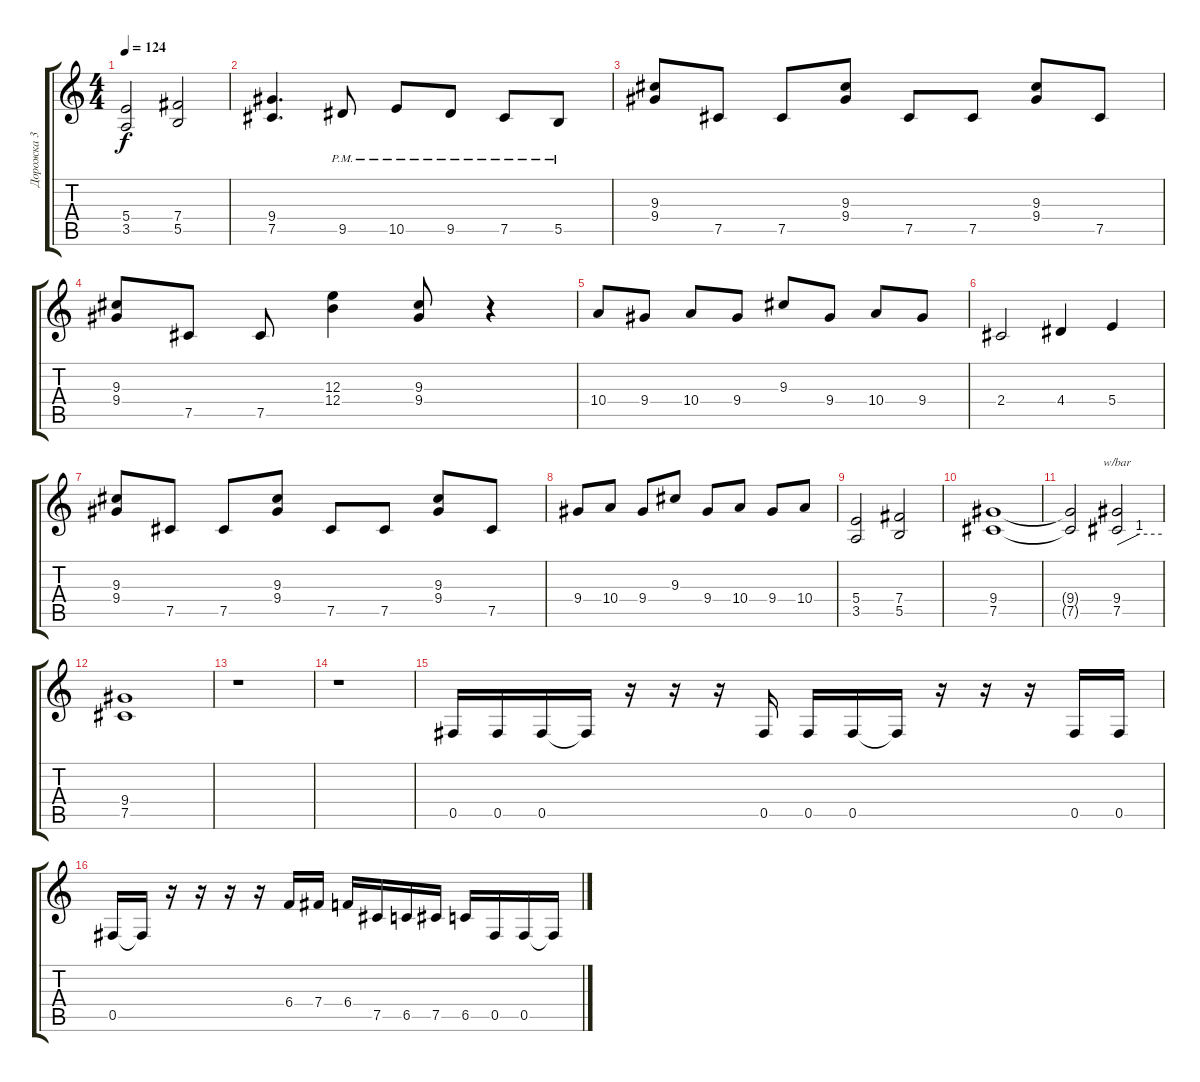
\track ("Дорожка 3" "Дорожка 3") {instrument distortionguitar}
\staff {score tabs}
\tuning (Db4 Ab3 E3 B2 Gb2 Db2) {hide}
\ts (4 4)
\tempo 124
\clef g2
\ks c
(5.4 3.5).2{dy f} (7.4 5.5).2 |
(9.4 7.5).4{d} 9.5{pm}.8 10.5{pm}.8 9.5{pm}.8 7.5{pm}.8 5.5{pm}.8 |
(9.3 9.4).8 7.5.8 7.5.8 (9.3 9.4).8 7.5.8 7.5.8 (9.3 9.4).8 7.5.8 |
(9.3 9.4).8 7.5.8 7.5.8 (12.3 12.4).4 (9.3 9.4).8 r.4 |
10.4.8 9.4.8 10.4.8 9.4.8 9.3.8 9.4.8 10.4.8 9.4.8 |
2.4.2 4.4.4 5.4.4 |
(9.3 9.4).8 7.5.8 7.5.8 (9.3 9.4).8 7.5.8 7.5.8 (9.3 9.4).8 7.5.8 |
9.4.8 10.4.8 9.4.8 9.3.8 9.4.8 10.4.8 9.4.8 10.4.8 |
(5.4 3.5).2 (7.4 5.5).2 |
(9.4 7.5).1 |
(9.4{t} 7.5{t}).2 (9.4 7.5).2{tbe (custom default 0 0 30 4 60 4)} |
(9.4 7.5).1 |
r.1 |
r.1 |
0.5.16 0.5.16 0.5.16 0.5{t}.16 r.16 r.16 r.16 0.5.16 0.5.16 0.5.16 0.5{t}.16 r.16 r.16 r.16 0.5.16 0.5.16 |
0.5.16 0.5{t}.16 r.16 r.16 r.16 r.16 6.4.16 7.4.16 6.4.16 7.5.16 6.5.16 7.5.16 6.5.16 0.5.16 0.5.16 0.5{t}.16
